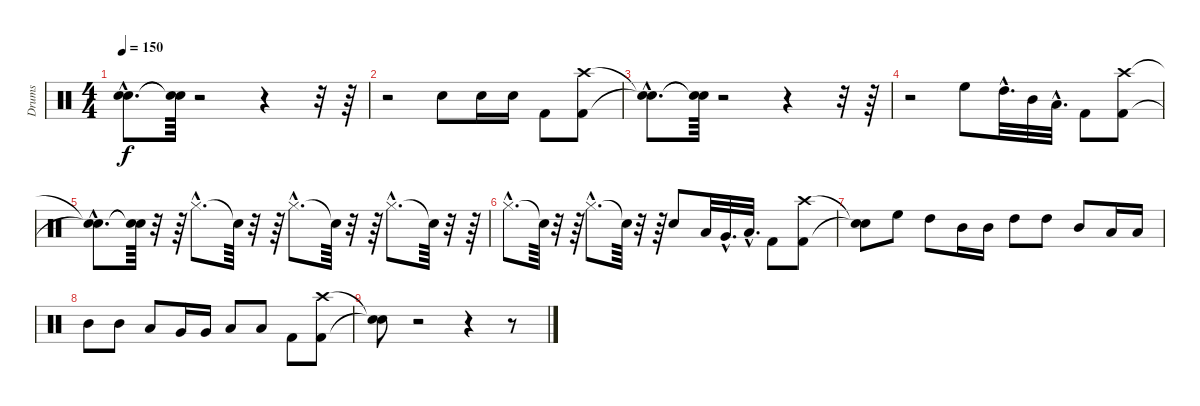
\track ("Drums" "Drums") {instrument percussion}
\staff {score}
\articulation defaults
\ts (4 4)
\tempo 150
\clef neutral
\ks c
("Snare (hit)"{hac t} "Snare (hit)"{hac t}).8{d dy f} ("Snare (hit)"{t} "Snare (hit)"{t}).64 r.2 r.4 r.32 r.64 |
r.2 "Snare (hit) 2".8 "Snare (hit) 2".16 "Snare (hit) 2".16 "Kick (hit) 2".8 ("Kick (hit) 2" "Crash high (hit)").8 |
("Snare (hit)"{hac t} "Snare (hit)"{hac t}).8{d} ("Snare (hit)"{t} "Snare (hit)"{t}).64 r.2 r.4 r.32 r.64 |
r.2 "High Floor Tom (hit)".8 "High Tom (hit)"{hac}.32{d} "Mid Tom (hit)".32 "Low Tom (hit)"{hac}.32{d} "Kick (hit) 2".8 ("Kick (hit) 2" "Crash high (hit)").8 |
("Snare (hit)"{hac t} "Snare (hit)"{hac t}).8{d} ("Snare (hit)"{t} "Snare (hit)"{t}).64 r.32 r.64 "Hi-Hat (closed)"{hac}.8{d} "Snare (hit)"{t}.64 r.32 r.64 "Hi-Hat (closed)"{hac}.8{d} "Snare (hit)"{t}.64 r.32 r.64 "Hi-Hat (closed)"{hac}.8{d} "Snare (hit)"{t}.64 r.32 r.64 |
"Hi-Hat (closed)"{hac}.8{d} "Snare (hit)"{t}.64 r.32 r.64 "Hi-Hat (closed)"{hac}.8{d} "Snare (hit)"{t}.64 r.32 r.64 "Snare (hit) 2".8 "Low Tom (hit)".32 "Very Low Tom (hit)"{hac}.32{d} "Low Floor Tom (hit)"{hac}.32{d} "Kick (hit) 2".8 ("Kick (hit) 2" "Crash high (hit)").8 |
("Snare (hit)"{t} "Snare (hit)"{t}).8 "High Floor Tom (hit)".8 "High Tom (hit)".8 "Mid Tom (hit)".16 "Mid Tom (hit)".16 "High Tom (hit)".8 "High Tom (hit)".8 "Mid Tom (hit)".8 "Low Tom (hit)".16 "Low Tom (hit)".16 |
"Mid Tom (hit)".8 "Mid Tom (hit)".8 "Low Tom (hit)".8 "Very Low Tom (hit)".16 "Very Low Tom (hit)".16 "Low Tom (hit)".8 "Low Tom (hit)".8 "Kick (hit) 2".8 ("Kick (hit) 2" "Crash high (hit)").8 |
("Snare (hit)"{t} "Snare (hit)"{t}).8 r.2 r.4 r.8
